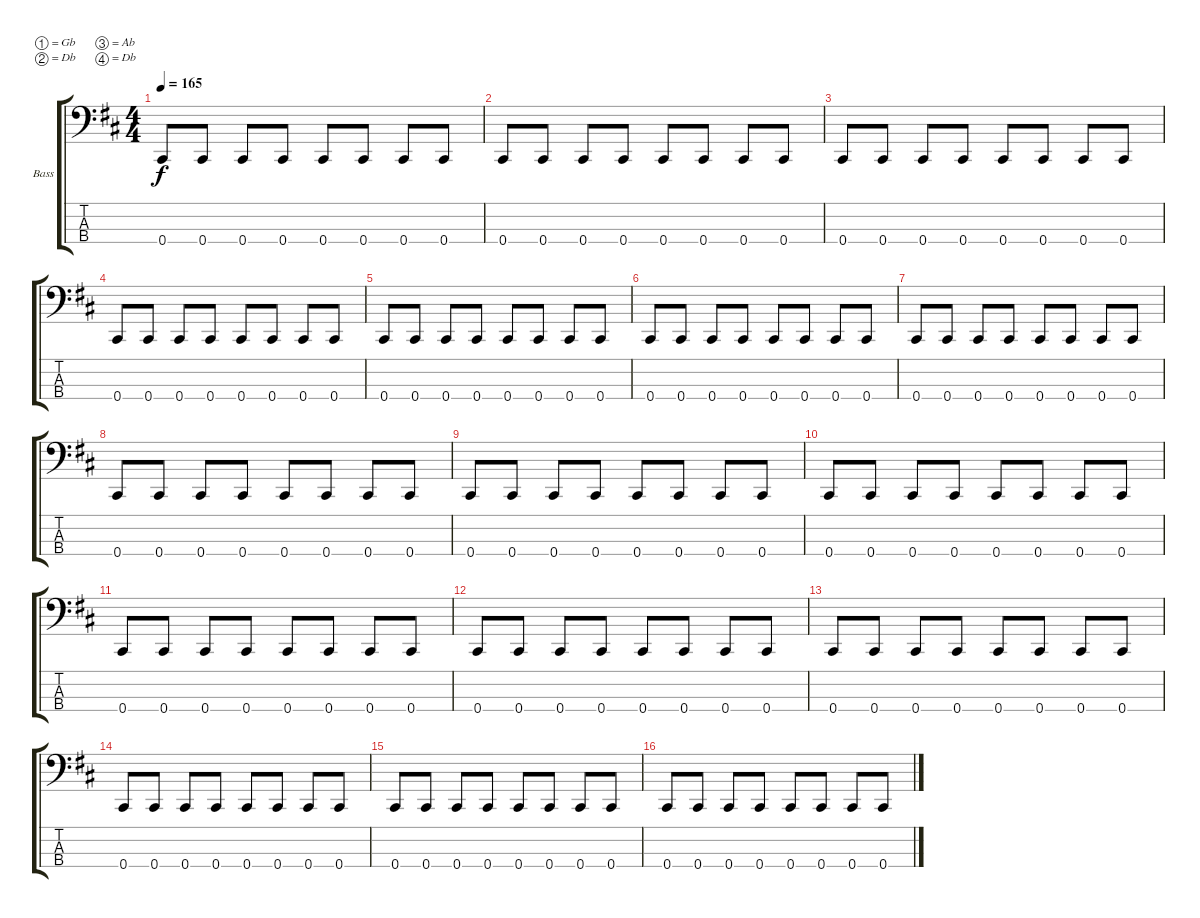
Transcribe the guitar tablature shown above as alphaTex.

\defaultSystemsLayout 4
\bracketExtendMode groupsimilarinstruments
\firstSystemTrackNameOrientation horizontal
\otherSystemsTrackNameOrientation horizontal
\track ("Baixo" "Bass") {multiBarRest instrument electricbassfinger}
\staff {score tabs}
\tuning (Gb2 Db2 Ab1 Db1)
\ts (4 4)
\tempo 165
\clef f4
\ks d
0.4.8{dy f} 0.4.8 0.4.8 0.4.8 0.4.8 0.4.8 0.4.8 0.4.8 |
0.4.8 0.4.8 0.4.8 0.4.8 0.4.8 0.4.8 0.4.8 0.4.8 |
0.4.8 0.4.8 0.4.8 0.4.8 0.4.8 0.4.8 0.4.8 0.4.8 |
0.4.8 0.4.8 0.4.8 0.4.8 0.4.8 0.4.8 0.4.8 0.4.8 |
0.4.8 0.4.8 0.4.8 0.4.8 0.4.8 0.4.8 0.4.8 0.4.8 |
0.4.8 0.4.8 0.4.8 0.4.8 0.4.8 0.4.8 0.4.8 0.4.8 |
0.4.8 0.4.8 0.4.8 0.4.8 0.4.8 0.4.8 0.4.8 0.4.8 |
0.4.8 0.4.8 0.4.8 0.4.8 0.4.8 0.4.8 0.4.8 0.4.8 |
0.4.8 0.4.8 0.4.8 0.4.8 0.4.8 0.4.8 0.4.8 0.4.8 |
0.4.8 0.4.8 0.4.8 0.4.8 0.4.8 0.4.8 0.4.8 0.4.8 |
0.4.8 0.4.8 0.4.8 0.4.8 0.4.8 0.4.8 0.4.8 0.4.8 |
0.4.8 0.4.8 0.4.8 0.4.8 0.4.8 0.4.8 0.4.8 0.4.8 |
0.4.8 0.4.8 0.4.8 0.4.8 0.4.8 0.4.8 0.4.8 0.4.8 |
0.4.8 0.4.8 0.4.8 0.4.8 0.4.8 0.4.8 0.4.8 0.4.8 |
0.4.8 0.4.8 0.4.8 0.4.8 0.4.8 0.4.8 0.4.8 0.4.8 |
0.4.8 0.4.8 0.4.8 0.4.8 0.4.8 0.4.8 0.4.8 0.4.8
